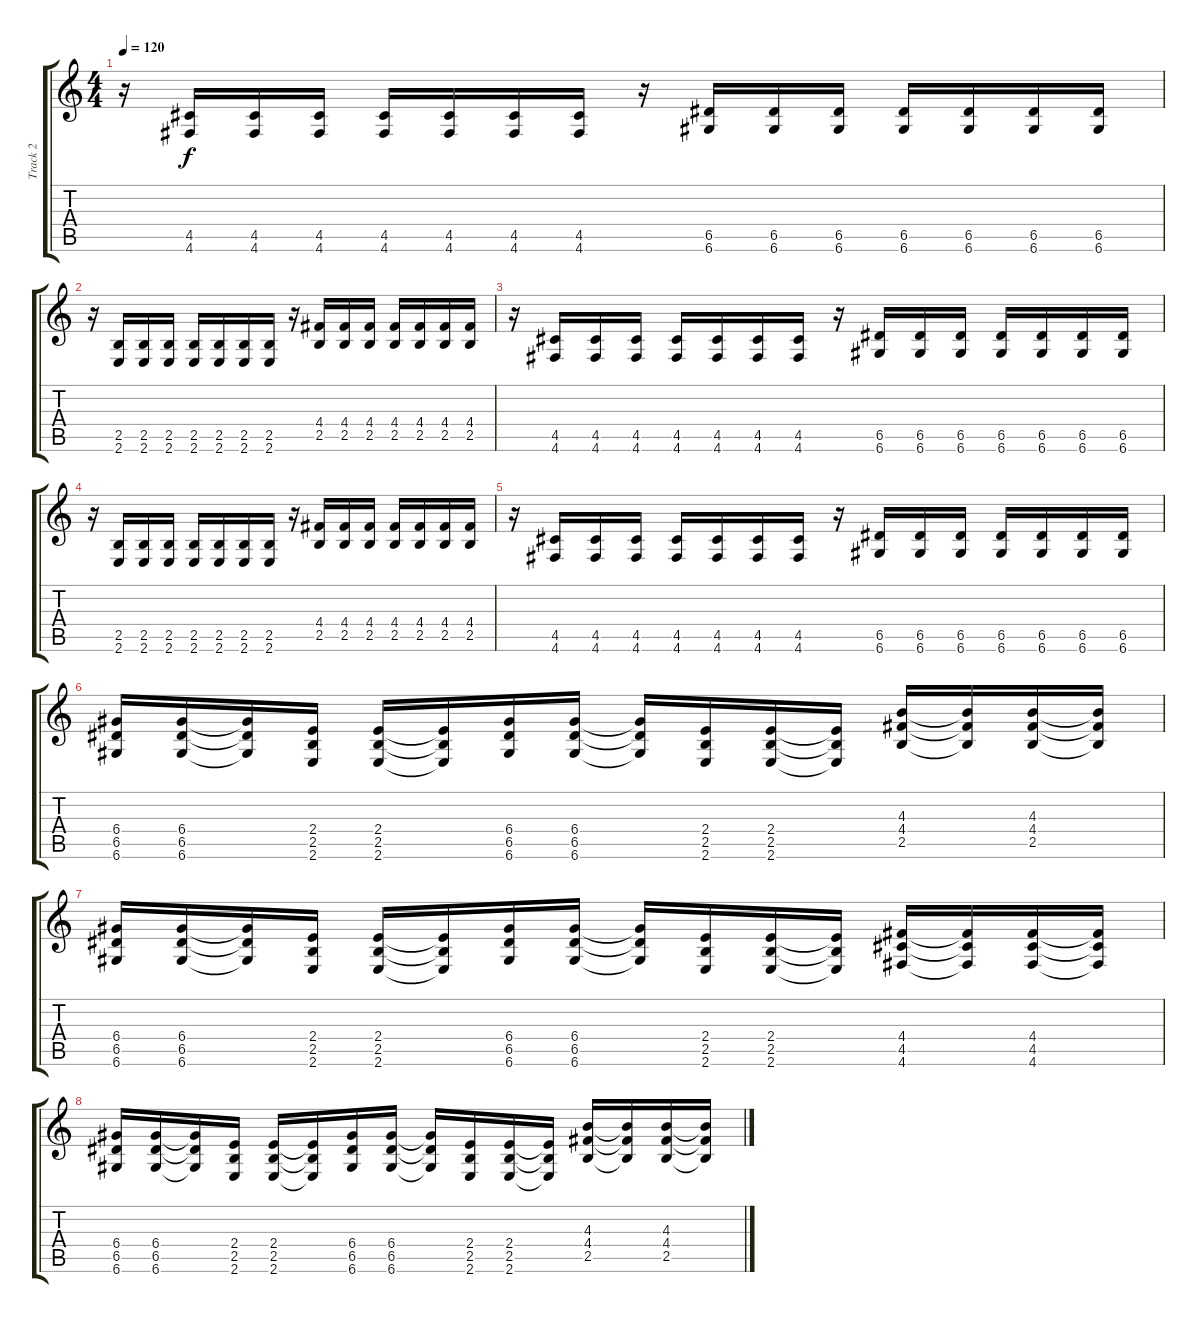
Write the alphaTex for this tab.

\track ("Track 2" "Track 2") {instrument distortionguitar}
\staff {score tabs}
\tuning (E4 B3 G3 D3 A2 D2) {hide}
\ts (4 4)
\tempo 120
\clef g2
\ks c
r.16{dy f} (4.5 4.6).16 (4.5 4.6).16 (4.5 4.6).16 (4.5 4.6).16 (4.5 4.6).16 (4.5 4.6).16 (4.5 4.6).16 r.16 (6.5 6.6).16 (6.5 6.6).16 (6.5 6.6).16 (6.5 6.6).16 (6.5 6.6).16 (6.5 6.6).16 (6.5 6.6).16 |
r.16 (2.5 2.6).16 (2.5 2.6).16 (2.5 2.6).16 (2.5 2.6).16 (2.5 2.6).16 (2.5 2.6).16 (2.5 2.6).16 r.16 (4.4 2.5).16 (4.4 2.5).16 (4.4 2.5).16 (4.4 2.5).16 (4.4 2.5).16 (4.4 2.5).16 (4.4 2.5).16 |
r.16 (4.5 4.6).16 (4.5 4.6).16 (4.5 4.6).16 (4.5 4.6).16 (4.5 4.6).16 (4.5 4.6).16 (4.5 4.6).16 r.16 (6.5 6.6).16 (6.5 6.6).16 (6.5 6.6).16 (6.5 6.6).16 (6.5 6.6).16 (6.5 6.6).16 (6.5 6.6).16 |
r.16 (2.5 2.6).16 (2.5 2.6).16 (2.5 2.6).16 (2.5 2.6).16 (2.5 2.6).16 (2.5 2.6).16 (2.5 2.6).16 r.16 (4.4 2.5).16 (4.4 2.5).16 (4.4 2.5).16 (4.4 2.5).16 (4.4 2.5).16 (4.4 2.5).16 (4.4 2.5).16 |
r.16 (4.5 4.6).16 (4.5 4.6).16 (4.5 4.6).16 (4.5 4.6).16 (4.5 4.6).16 (4.5 4.6).16 (4.5 4.6).16 r.16 (6.5 6.6).16 (6.5 6.6).16 (6.5 6.6).16 (6.5 6.6).16 (6.5 6.6).16 (6.5 6.6).16 (6.5 6.6).16 |
(6.4 6.5 6.6).16 (6.4 6.5 6.6).16 (6.4{t} 6.5{t} 6.6{t}).16 (2.4 2.5 2.6).16 (2.4 2.5 2.6).16 (2.4{t} 2.5{t} 2.6{t}).16 (6.4 6.5 6.6).16 (6.4 6.5 6.6).16 (6.4{t} 6.5{t} 6.6{t}).16 (2.4 2.5 2.6).16 (2.4 2.5 2.6).16 (2.4{t} 2.5{t} 2.6{t}).16 (4.3 4.4 2.5).16 (4.3{t} 4.4{t} 2.5{t}).16 (4.3 4.4 2.5).16 (4.3{t} 4.4{t} 2.5{t}).16 |
(6.4 6.5 6.6).16 (6.4 6.5 6.6).16 (6.4{t} 6.5{t} 6.6{t}).16 (2.4 2.5 2.6).16 (2.4 2.5 2.6).16 (2.4{t} 2.5{t} 2.6{t}).16 (6.4 6.5 6.6).16 (6.4 6.5 6.6).16 (6.4{t} 6.5{t} 6.6{t}).16 (2.4 2.5 2.6).16 (2.4 2.5 2.6).16 (2.4{t} 2.5{t} 2.6{t}).16 (4.4 4.5 4.6).16 (4.4{t} 4.5{t} 4.6{t}).16 (4.4 4.5 4.6).16 (4.4{t} 4.5{t} 4.6{t}).16 |
(6.4 6.5 6.6).16 (6.4 6.5 6.6).16 (6.4{t} 6.5{t} 6.6{t}).16 (2.4 2.5 2.6).16 (2.4 2.5 2.6).16 (2.4{t} 2.5{t} 2.6{t}).16 (6.4 6.5 6.6).16 (6.4 6.5 6.6).16 (6.4{t} 6.5{t} 6.6{t}).16 (2.4 2.5 2.6).16 (2.4 2.5 2.6).16 (2.4{t} 2.5{t} 2.6{t}).16 (4.3 4.4 2.5).16 (4.3{t} 4.4{t} 2.5{t}).16 (4.3 4.4 2.5).16 (4.3{t} 4.4{t} 2.5{t}).16
